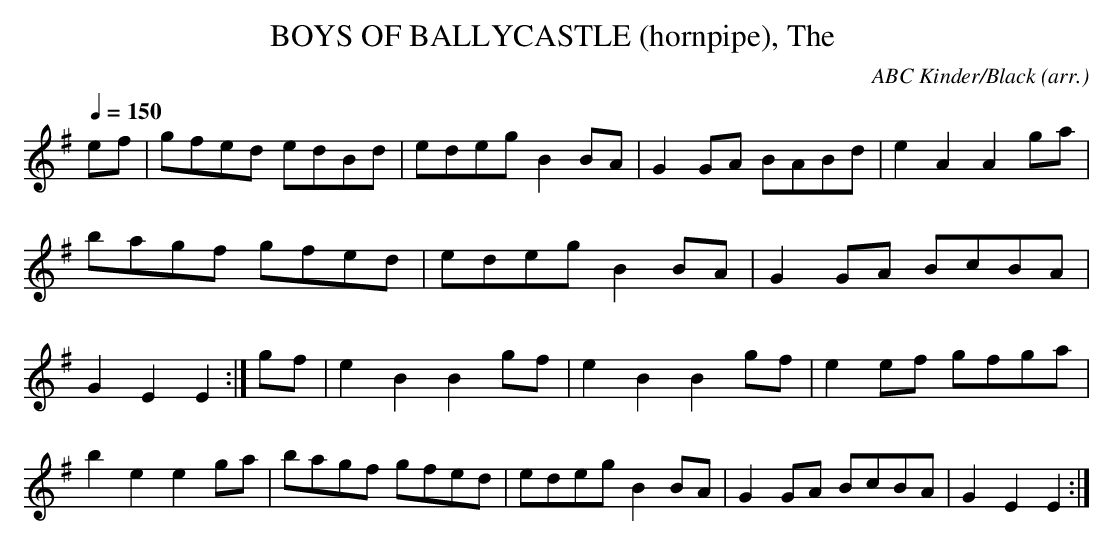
X:1
T:BOYS OF BALLYCASTLE (hornpipe), The \
C:ABC Kinder/Black (arr.)\
M:C|\
L:1/8\
Q:1/4=150\
K:Em\
ef|gfed edBd|edeg B2BA|G2 GA BABd|e2A2 A2ga|\
bagf gfed|edeg B2 BA|G2 GA BcBA|G2E2 E2:|\
gf|e2B2 B2gf|e2B2 B2 gf|e2 ef gfga|b2e2 e2ga|\
bagf gfed|edeg B2BA|G2 GA BcBA|G2E2 E2:|\
\
\
